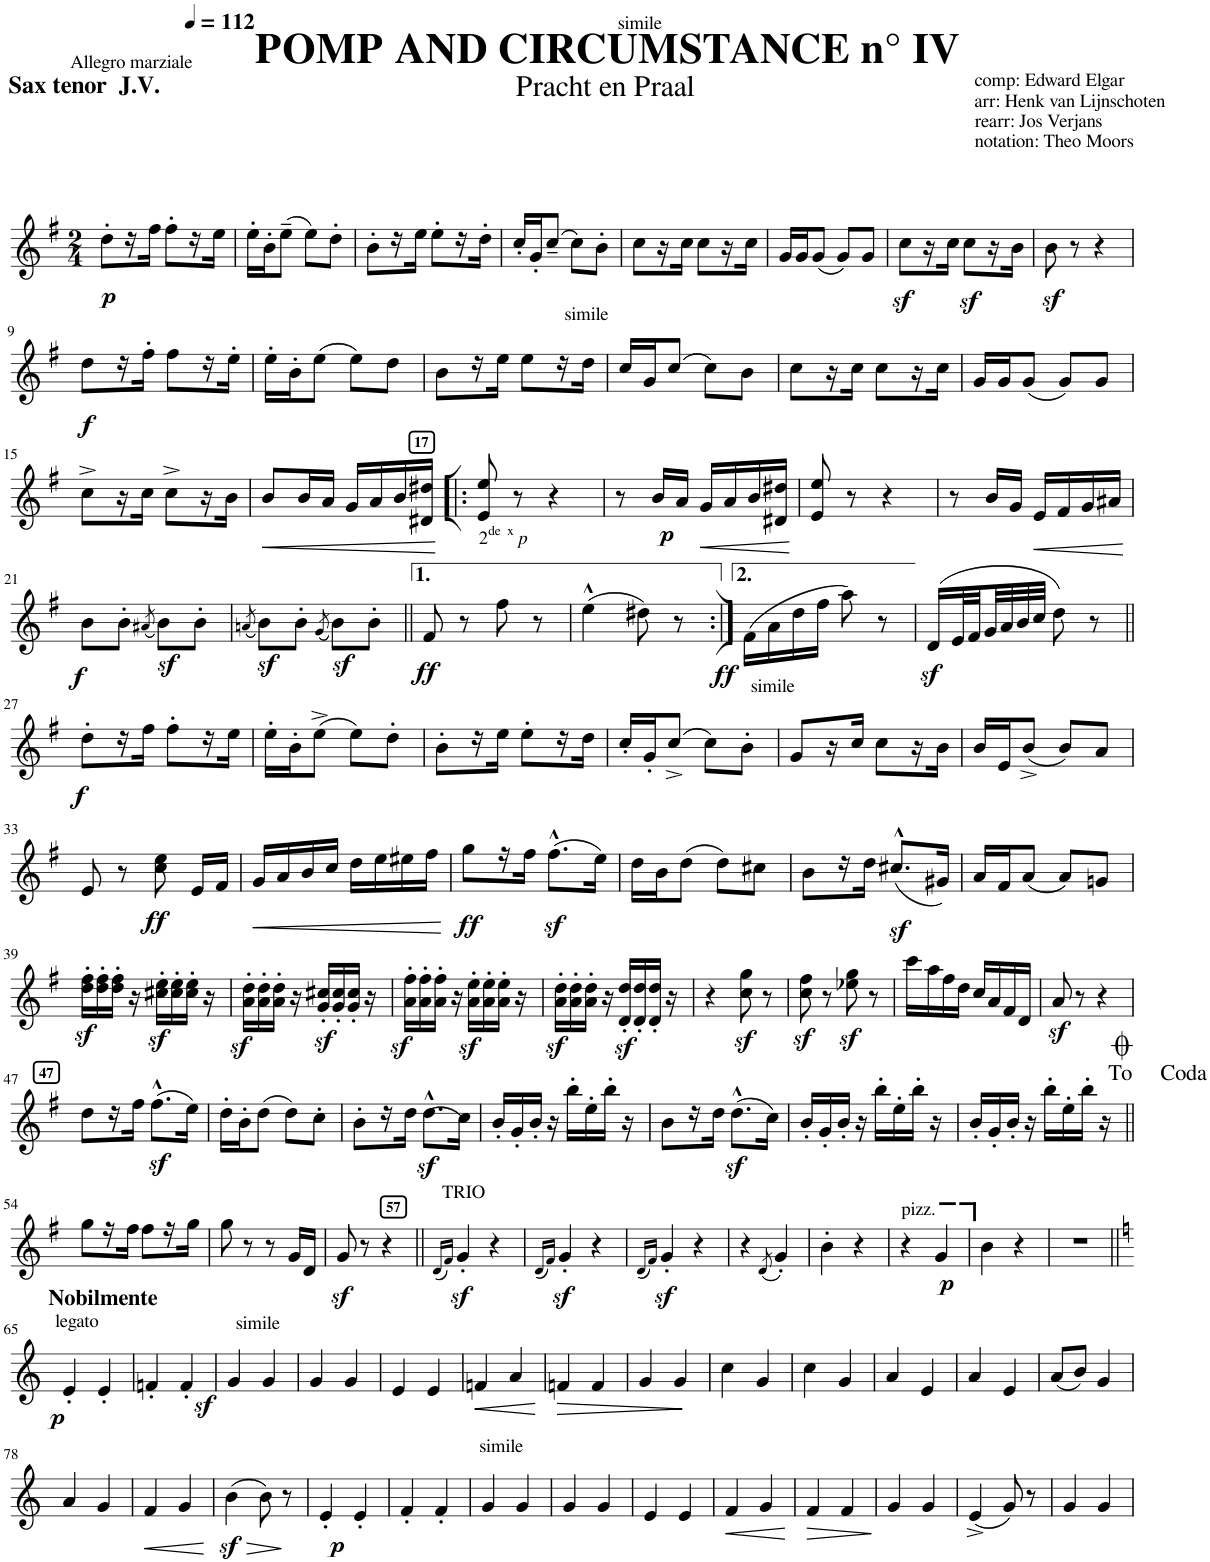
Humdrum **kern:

**kern	**dynam
*part1	*part1
*staff1	*staff1
*I"Piano	*
*I'Pno.	*
*clefG2	*
*k[f#]	*
*M2/4	*
*MM112	*
=1	=1
!LO:TX:a:B:t=POMP AND CIRCUMSTANCE n° IV	!
!LO:TX:a:t=Pracht en Praal	!
!LO:TX:a:B:t=Sax tenor  J.V.	!
!LO:TX:a:t=Allegro marziale	!
!LO:TX:a:t=comp&colon; Edward Elgar	!
!LO:TX:a:t=arr&colon; Henk van Lijnschoten	!
!LO:TX:a:t=rearr&colon; Jos Verjans	!
!LO:TX:a:t=notation&colon; Theo Moors	!
!	!LO:DY:b
8dd'\L	p
16r	.
16ff#\JL	.
8ff#'\L	.
16r	.
16ee\JL	.
=2	=2
16ee'\LL	.
16b'\J	.
(8ee~\J	.
8ee\L)	.
8dd'\J	.
=3	=3
8b'\L	.
16r	.
16ee\JL	.
8ee'\L	.
16r	.
16dd'\JL	.
=4	=4
16cc'/LL	.
16g'/J	.
!LO:TX:a:t=simile	!
(8cc~/J	.
8cc\L)	.
8b'\J	.
=5	=5
8cc\L	.
16r	.
16cc\JL	.
8cc\L	.
16r	.
16cc\JL	.
=6	=6
16g/LL	.
16g/J	.
(8g/J	.
8g/L)	.
8g/J	.
=7	=7
8ccz<\L	.
16r	.
16cc\JL	.
8ccz<\L	.
16r	.
16b\JL	.
=8	=8
8bz<\	.
8r	.
4r	.
!!LO:LB:g=z
=9	=9
!	!LO:DY:b
8dd\L	f
16r	.
16ff#'\JL	.
8ff#\L	.
16r	.
16ee'\JL	.
=10	=10
16ee'\LL	.
16b'\J	.
(8ee\J	.
8ee\L)	.
8dd\J	.
=11	=11
8b\L	.
16r	.
16ee\JL	.
8ee\L	.
16r	.
16dd\JL	.
=12	=12
16cc/LL	.
16g/J	.
!LO:TX:a:t=simile	!
(8cc/J	.
8cc\L)	.
8b\J	.
=13	=13
8cc\L	.
16r	.
16cc\JL	.
8cc\L	.
16r	.
16cc\JL	.
=14	=14
16g/LL	.
16g/J	.
(8g/J	.
8g/L)	.
8g/J	.
!!LO:LB:g=z
=15	=15
8cc^\L	.
16r	.
16cc\JL	.
8cc^\L	.
16r	.
16b\JL	.
=16	=16
!	!LO:HP:b
8b/L	<
16b/L	.
16a/JJ	.
16g/LL	.
16a/	.
16b/	.
16d#X/ 16dd#X/JJ	.
.	[
!!LO:REH:place=s1:a:B:cj:fs=8:t=17
=17!|:	=17!|:
!LO:TX:b:t=2	!
!LO:TX:b:t=de  x	!
!LO:TX:b:i:t=p	!
8e/ 8ee/	.
8r	.
4r	.
=18	=18
8r	.
!	!LO:DY:b
16b/LL	p
16a/JJ	.
!	!LO:HP:b
16g/LL	<
16a/	.
16b/	.
16d#X/ 16dd#X/JJ	.
.	[
=19	=19
8e/ 8ee/	.
8r	.
4r	.
=20	=20
8r	.
16b/LL	.
16g/JJ	.
!	!LO:HP:b
16e/LL	<
16f#/	.
16g/	.
16a#X/JJ	.
.	[
!!LO:LB:g=z
=21	=21
!	!LO:DY:b
8b\L	f
8b'\J	.
(8qa#X/	.
8bz<\L)	.
8b'\J	.
=22	=22
(8qan/	.
8bz<\L)	.
8b'\J	.
(8qg/	.
8bz<\L)	.
8b'\J	.
=23||	=23||
!	!LO:DY:b
8f#/	ff
8r	.
8ff#\	.
8r	.
=24	=24
(4ee^^\	.
8dd#X\)	.
8r	.
=25:|!	=25:|!
!	!LO:DY:b
(16f#\LL	ff
16a\	.
16dd\	.
16ff#\JJ	.
8aa\)	.
8r	.
=26	=26
(16dz</LL	.
32e/L	.
32f#/	.
32g/	.
32a/	.
32b/	.
32cc/JJJ	.
8dd\)	.
8r	.
!!LO:LB:g=z
=27||	=27||
!	!LO:DY:b
8dd'\L	f
16r	.
16ff#\JL	.
8ff#'\L	.
16r	.
16ee\JL	.
=28	=28
16ee'\LL	.
16b'\J	.
(8ee^\J	.
8ee\L)	.
8dd'\J	.
=29	=29
8b'\L	.
16r	.
16ee\JL	.
8ee'\L	.
16r	.
16dd\JL	.
=30	=30
16cc'/LL	.
16g'/J	.
!LO:TX:a:t=simile	!
(8cc^/J	.
8cc\L)	.
8b'\J	.
=31	=31
8g/L	.
16r	.
16cc/JL	.
8cc\L	.
16r	.
16b\JL	.
=32	=32
16b/LL	.
16e/J	.
(8b^/J	.
8b/L)	.
8a/J	.
!!LO:LB:g=z
=33	=33
8e/	.
8r	.
!	!LO:DY:b
8cc\ 8ee\	ff
16e/LL	.
16f#/JJ	.
=34	=34
!	!LO:HP:b
16g/LL	<
16a/	.
16b/	.
16cc/JJ	.
16dd\LL	.
16ee\	.
16ee#X\	.
16ff#\JJ	.
.	[
=35	=35
!	!LO:DY:b
8gg\L	ff
16r	.
16ff#\JL	.
(8.ff#z<^^\L	.
16ee\JL)	.
=36	=36
16dd\LL	.
16b\J	.
(8dd\J	.
8dd\L)	.
8cc#X\J	.
=37	=37
8b\L	.
16r	.
16dd\JL	.
(8.cc#Xz<^^/L	.
16g#X/JL)	.
=38	=38
16a/LL	.
16f#/J	.
(8a/J	.
8a/L)	.
8gn/J	.
!!LO:LB:g=z
=39	=39
16dd\z<' 16ff#\z<'LL	.
16dd\' 16ff#\'	.
16dd\' 16ff#\'JJ	.
16r	.
16cc#X\z<' 16ee\z<'LL	.
16cc#\' 16ee\'	.
16cc#\' 16ee\'JJ	.
16r	.
=40	=40
16a\z<' 16dd\z<'LL	.
16a\' 16dd\'	.
16a\' 16dd\'JJ	.
16r	.
16g/z<' 16cc#X/z<'LL	.
16g/' 16cc#/'	.
16g/' 16cc#/'JJ	.
16r	.
=41	=41
16a\z<' 16ff#\z<'LL	.
16a\' 16ff#\'	.
16a\' 16ff#\'JJ	.
16r	.
16a\z<' 16ee\z<'LL	.
16a\' 16ee\'	.
16a\' 16ee\'JJ	.
16r	.
=42	=42
16a\z<' 16dd\z<'LL	.
16a\' 16dd\'	.
16a\' 16dd\'JJ	.
16r	.
16d/z<' 16dd/z<'LL	.
16d/' 16dd/'	.
16d/' 16dd/'JJ	.
16r	.
=43	=43
4r	.
8cc\z< 8gg\z<	.
8r	.
=44	=44
8cc\z< 8ff#\z<	.
8r	.
8ee-X\z< 8gg\z<	.
8r	.
=45	=45
16ccc\LL	.
16aa\	.
16ff#\	.
16dd\JJ	.
16cc/LL	.
16a/	.
16f#/	.
16d/JJ	.
=46	=46
8az</	.
8r	.
4r	.
!!LO:LB:g=z
!!LO:REH:place=s1:a:B:cj:fs=8:t=47
=47	=47
8dd\L	.
16r	.
16ff#\JL	.
(8.ff#z<^^\L	.
16ee\Jk)	.
=48	=48
16dd'\LL	.
16b'\J	.
(8dd\J	.
8dd\L)	.
8cc'\J	.
=49	=49
8b'\L	.
16r	.
16dd\JL	.
(8.ddz<^^\L	.
16cc\JL)	.
=50	=50
16b'/LL	.
16g'/	.
16b'/JJ	.
16r	.
16bb'\LL	.
16ee'\	.
16bb'\JJ	.
16r	.
=51	=51
8b\L	.
16r	.
16dd\JL	.
(8.ddz<^^\L	.
16cc\JL)	.
=52	=52
16b'/LL	.
16g'/	.
16b'/JJ	.
16r	.
16bb'\LL	.
16ee'\	.
16bb'\JJ	.
16r	.
=53	=53
16b'/LL	.
16g'/	.
16b'/JJ	.
16r	.
16bb'\LL	.
16ee'\	.
16bb'\JJ	.
16r	.
!!LO:LB:g=z
=54||	=54||
8gg\L	.
16r	.
16ff#\JL	.
8ff#\L	.
16r	.
16gg\JL	.
=55	=55
8gg\	.
8r	.
8r	.
16g/LL	.
16d/JJ	.
=56	=56
8gz</	.
8r	.
4r	.
!!LO:REH:place=s1:a:B:cj:fs=8:t=57
=57||	=57||
(16qd/LL	.
16qf#/JJ)	.
!LO:TX:a:t=TRIO	!
4gz<'/	.
4r	.
=58	=58
(16qd/LL	.
16qf#/JJ)	.
4gz<'/	.
4r	.
=59	=59
(16qd/LL	.
16qf#/JJ)	.
4gz<'/	.
4r	.
=60	=60
4r	.
(8qd/	.
4g'/)	.
=61	=61
4b'\	.
4r	.
=62	=62
*8va	*
4r	.
!	!LO:DY:b
4gg/	p
=63	=63
*X8va	*
4b\	.
4r	.
=64	=64
2r	.
!!LO:LB:g=z
=65||	=65||
*k[]	*
!LO:TX:a:t=legato	!
!LO:TX:a:B:t=Nobilmente	!
!	!LO:DY:b
4e'/	p
4e'/	.
=66	=66
4fn'/	.
4fz<'/	.
=67	=67
!LO:TX:a:t=simile	!
4g/	.
4g/	.
=68	=68
4g/	.
4g/	.
=69	=69
4e/	.
4e/	.
=70	=70
!	!LO:HP:b
4fn/	<
4a/	.
.	[
=71	=71
!	!LO:HP:b
4fn/	>
4f/	.
=72	=72
4g/	.
4g/	]
=73	=73
4cc\	.
4g/	.
=74	=74
4cc\	.
4g/	.
=75	=75
4a/	.
4e/	.
=76	=76
4a/	.
4e/	.
=77	=77
(8a/L	.
8b/J)	.
4g/	.
!!LO:LB:g=z
=78	=78
4a/	.
4g/	.
=79	=79
!	!LO:HP:b
4f/	<
4g/	.
.	[
=80	=80
!	!LO:HP:b
(4bz<\	>
8b\)	.
8r	]
=81	=81
!	!LO:DY:b
4e'/	p
4e'/	.
=82	=82
4f'/	.
4f'/	.
=83	=83
!LO:TX:a:t=simile	!
4g/	.
4g/	.
=84	=84
4g/	.
4g/	.
=85	=85
4e/	.
4e/	.
=86	=86
!	!LO:HP:b
4f/	<
4g/	.
.	[
=87	=87
!	!LO:HP:b
4f/	>
4f/	.
=88	=88
4g/	.
4g/	]
=89	=89
(4e^/	.
8g/)	.
8r	.
=90	=90
4g/	.
4g/	.
=	=
*-	*-
